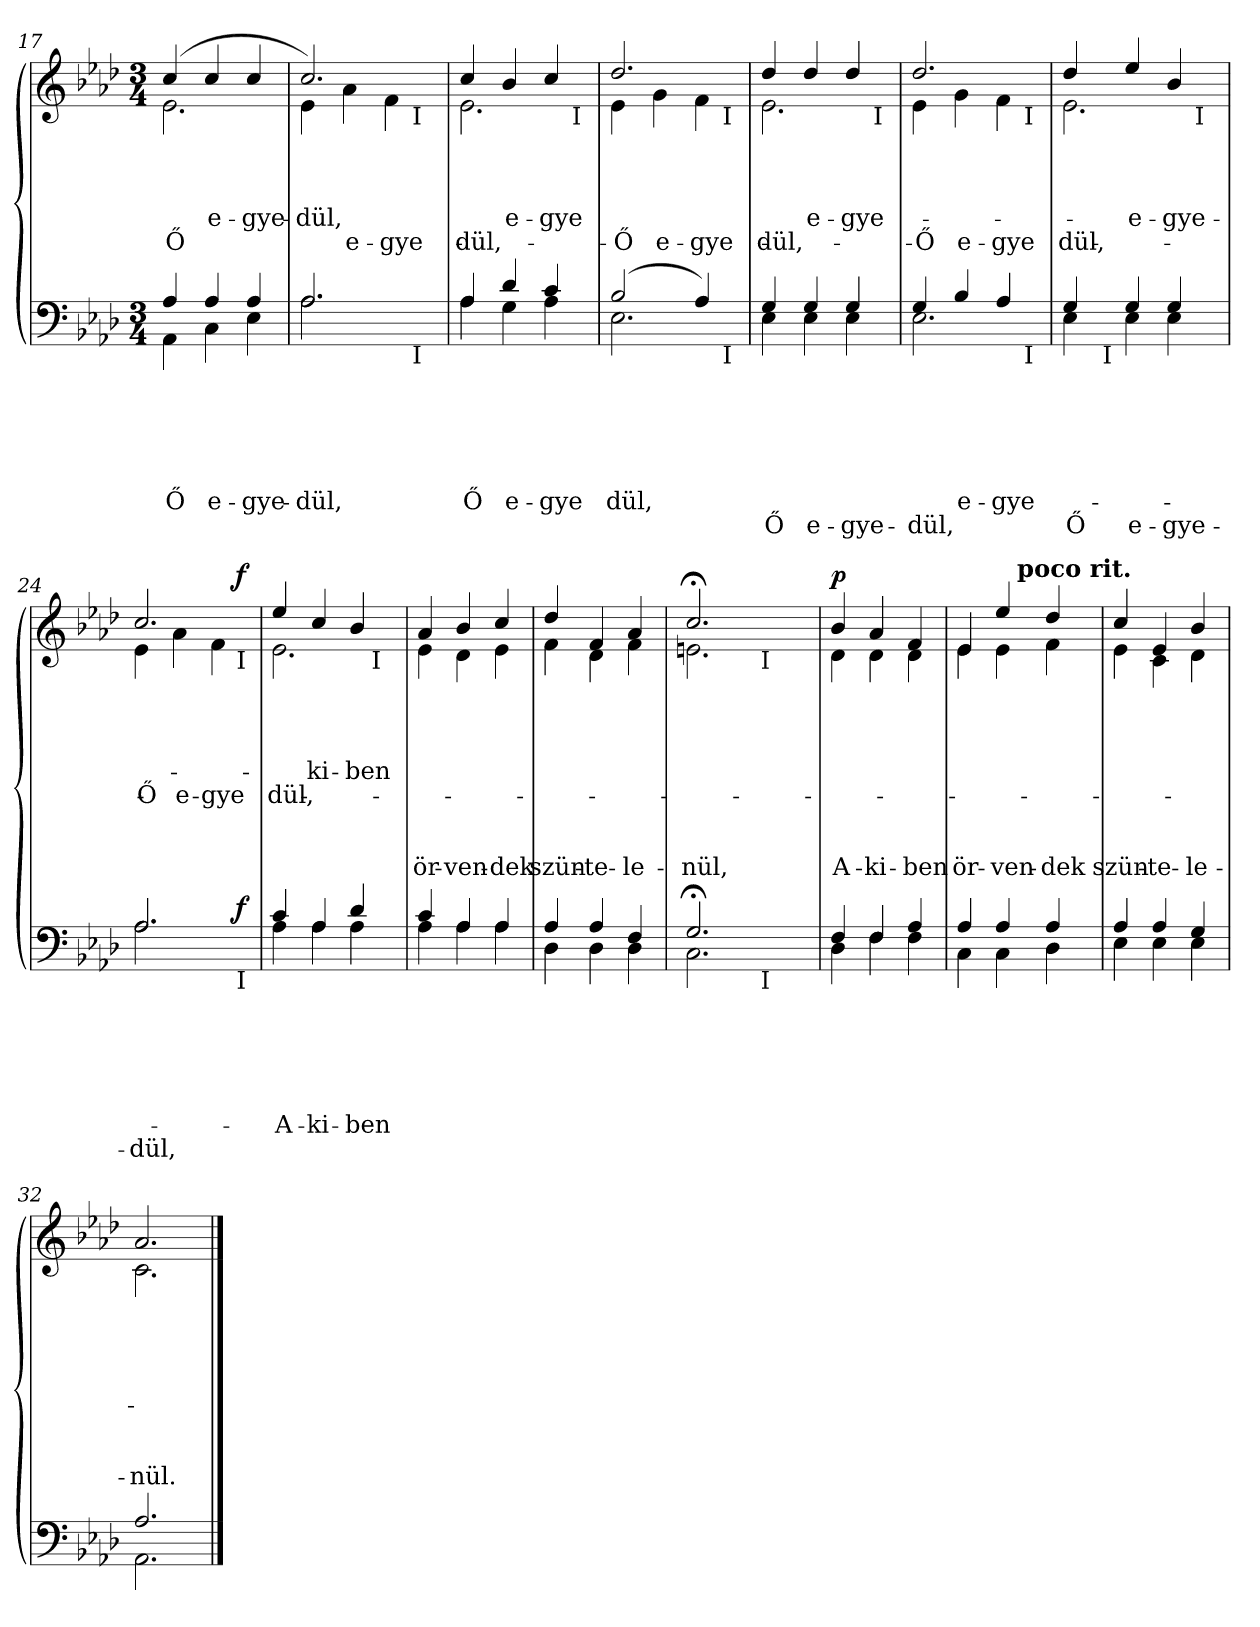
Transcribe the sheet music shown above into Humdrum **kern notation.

**kern	**text	**text	**text	**text	**text	**text	**text	**dynam	**kern	**text	**text	**text	**text	**text	**text	**text	**text	**dynam
*part2	*part2	*part2	*part2	*part2	*part2	*part2	*part2	*part2	*part1	*part1	*part1	*part1	*part1	*part1	*part1	*part1	*part1	*part1
*staff2	*staff2	*staff2	*staff2	*staff2	*staff2	*staff2	*staff2	*staff2	*staff1	*staff1	*staff1	*staff1	*staff1	*staff1	*staff1	*staff1	*staff1	*staff1
*clefF4	*	*	*	*	*	*	*	*	*clefG2	*	*	*	*	*	*	*	*	*
*k[b-e-a-d-]	*	*	*	*	*	*	*	*	*k[b-e-a-d-]	*	*	*	*	*	*	*	*	*
*A-:	*	*	*	*	*	*	*	*	*A-:	*	*	*	*	*	*	*	*	*
*M3/4	*	*	*	*	*	*	*	*	*M3/4	*	*	*	*	*	*	*	*	*
=17	=17	=17	=17	=17	=17	=17	=17	=17	=17	=17	=17	=17	=17	=17	=17	=17	=17	=17
!	!	!	!	!	!	!LO:LY:a	!	!	!	!	!	!	!	!	!	!	!	!
*^	*	*	*	*	*	*	*	*	*	*	*	*	*	*	*	*	*	*
!	!	!	!	!	!	!	!	!	!	!	!	!	!	!LO:LY:a	!	!	!	!	!
*	*	*	*	*	*	*	*	*	*	*^	*	*	*	*	*	*	*	*	*
!	!	!	!	!	!	!	!	!	!	!	!	!	!	!	!	!LO:LY:b	!	!	!	!
4A-/	4AA-\	.	.	.	.	.	Ő	.	.	(<4cc/	2.e-\	.	.	.	.	Ő	.	.	.	.
!	!	!	!	!	!	!	!LO:LY:a	!	!	!	!	!	!	!	!	!	!	!	!	!
!	!	!	!	!	!	!	!	!	!	!	!	!	!	!	!LO:LY:a	!	!	!	!	!
4A-/	4C\	.	.	.	.	.	e-	.	.	4cc/	.	.	.	.	e-	.	.	.	.	.
!	!	!	!	!	!	!	!LO:LY:a	!	!	!	!	!	!	!	!	!	!	!	!	!
!	!	!	!	!	!	!	!	!	!	!	!	!	!	!	!LO:LY:a	!	!	!	!	!
4A-/	4E-\	.	.	.	.	.	-gye-	.	.	4cc/	.	.	.	.	-gye-	.	.	.	.	.
*v	*v	*	*	*	*	*	*	*	*	*	*	*	*	*	*	*	*	*	*	*
*	*	*	*	*	*	*	*	*	*v	*v	*	*	*	*	*	*	*	*	*
=18	=18	=18	=18	=18	=18	=18	=18	=18	=18	=18	=18	=18	=18	=18	=18	=18	=18	=18
*^	*	*	*	*	*	*	*	*	*	*	*	*	*	*	*	*	*	*
!	!	!	!	!	!	!	!LO:LY:a	!	!	!	!	!	!	!	!	!	!	!	!
!	!	!	!	!	!	!	!	!	!	!	!	!	!	!LO:LY:a	!	!	!	!	!
*	*^	*	*	*	*	*	*	*	*	*^	*	*	*	*	*	*	*	*	*
*	*	*	*	*	*	*	*	*	*	*	*	*^	*	*	*	*	*	*	*	*	*
2.A-/	2.A-\	2ryy	.	.	.	.	.	-dül,	.	.	2.cc/)	4e-\	2ryy	.	.	.	-dül,	.	.	.	.	.
!	!	!	!	!	!	!	!	!	!	!	!	!	!	!	!	!	!	!LO:LY:b	!	!	!	!
.	.	.	.	.	.	.	.	.	.	.	.	4a-\	.	.	.	.	.	e-	.	.	.	.
!	!	!	!	!	!	!	!	!	!	!	!	!	!	!	!	!	!	!LO:LY:b	!	!	!	!
.	.	8ryy	.	.	.	.	.	.	.	.	.	4f\	8ryy	.	.	.	.	-gye-	.	.	.	.
!	!	!	!	!	!	!	!	!	!	!	!	!	!LO:TX:b:t=I	!	!	!	!	!	!	!	!	!
!	!	!LO:TX:b:t=I	!	!	!	!	!	!	!	!	!	!	!	!	!	!	!	!	!	!	!	!
.	.	8ryy	.	.	.	.	.	.	.	.	.	.	8ryy	.	.	.	.	.	.	.	.	.
*v	*v	*v	*	*	*	*	*	*	*	*	*	*	*	*	*	*	*	*	*	*	*	*
=19	=19	=19	=19	=19	=19	=19	=19	=19	=19	=19	=19	=19	=19	=19	=19	=19	=19	=19	=19	=19
*^	*	*	*	*	*	*	*	*	*	*	*	*	*	*	*	*	*	*	*	*
*	*^	*	*	*	*	*	*	*	*	*	*	*	*	*	*	*	*	*	*	*	*
!	!	!	!	!	!	!	!	!LO:LY:a	!	!	!	!	!	!	!	!	!	!	!	!	!	!
*	*v	*v	*	*	*	*	*	*	*	*	*	*	*	*	*	*	*	*	*	*	*	*
*	*^	*	*	*	*	*	*	*	*	*	*	*	*	*	*	*	*	*	*	*	*
!	!	!	!	!	!	!	!	!	!	!	!	!	!	!	!	!	!LO:LY:a	!	!	!	!	!
*	*v	*v	*	*	*	*	*	*	*	*	*	*	*	*	*	*	*	*	*	*	*	*
*	*^	*	*	*	*	*	*	*	*	*	*	*	*	*	*	*	*	*	*	*	*
!	!	!	!	!	!	!	!	!	!	!	!	!	!	!	!	!	!	!LO:LY:b	!	!	!	!
*	*v	*v	*	*	*	*	*	*	*	*	*	*	*	*	*	*	*	*	*	*	*	*
4A-/	4A-\	.	.	.	.	.	Ő	.	.	4cc/	2.e-\	2ryy	.	.	.	.	-dül,	.	.	.	.
!	!	!	!	!	!	!	!LO:LY:a	!	!	!	!	!	!	!	!	!	!	!	!	!	!
!	!	!	!	!	!	!	!	!	!	!	!	!	!	!	!	!LO:LY:a	!	!	!	!	!
4d-/	4G\	.	.	.	.	.	e-	.	.	4b-/	.	.	.	.	.	e-	.	.	.	.	.
!	!	!	!	!	!	!	!LO:LY:a	!	!	!	!	!	!	!	!	!	!	!	!	!	!
!	!	!	!	!	!	!	!	!	!	!	!	!	!	!	!	!LO:LY:a	!	!	!	!	!
4c/	4A-\	.	.	.	.	.	-gye­	.	.	4cc/	.	8ryy	.	.	.	-gye­	.	.	.	.	.
!	!	!	!	!	!	!	!	!	!	!	!	!LO:TX:b:t=I	!	!	!	!	!	!	!	!	!
.	.	.	.	.	.	.	.	.	.	.	.	8ryy	.	.	.	.	.	.	.	.	.
*v	*v	*	*	*	*	*	*	*	*	*	*	*	*	*	*	*	*	*	*	*	*
!!LO:LB:g=z	!!	!!
=20	=20	=20	=20	=20	=20	=20	=20	=20	=20	=20	=20	=20	=20	=20	=20	=20	=20	=20	=20	=20
*^	*	*	*	*	*	*	*	*	*	*	*	*	*	*	*	*	*	*	*	*
!	!	!	!	!	!	!	!LO:LY:a	!	!	!	!	!	!	!	!	!	!	!	!	!	!
!	!	!	!	!	!	!	!	!	!	!	!	!	!	!	!	!LO:LY:a	!	!	!	!	!
!	!	!	!	!	!	!	!	!	!	!	!	!	!	!	!	!	!LO:LY:b	!	!	!	!
*	*^	*	*	*	*	*	*	*	*	*	*	*	*	*	*	*	*	*	*	*	*
(>2B-/	2.E-\	2ryy	.	.	.	.	.	dül,	.	.	2.dd-/	4e-\	2ryy	.	.	.	.	Ő	.	.	.	.
!	!	!	!	!	!	!	!	!	!	!	!	!	!	!	!	!	!	!LO:LY:b	!	!	!	!
.	.	.	.	.	.	.	.	.	.	.	.	4g\	.	.	.	.	.	e-	.	.	.	.
!	!	!	!	!	!	!	!	!	!	!	!	!	!	!	!	!	!	!LO:LY:b	!	!	!	!
4A-/)	.	8ryy	.	.	.	.	.	.	.	.	.	4f\	8ryy	.	.	.	.	-gye-	.	.	.	.
!	!	!	!	!	!	!	!	!	!	!	!	!	!LO:TX:b:t=I	!	!	!	!	!	!	!	!	!
!	!	!LO:TX:b:t=I	!	!	!	!	!	!	!	!	!	!	!	!	!	!	!	!	!	!	!	!
.	.	8ryy	.	.	.	.	.	.	.	.	.	.	8ryy	.	.	.	.	.	.	.	.	.
*v	*v	*v	*	*	*	*	*	*	*	*	*	*	*	*	*	*	*	*	*	*	*	*
=21	=21	=21	=21	=21	=21	=21	=21	=21	=21	=21	=21	=21	=21	=21	=21	=21	=21	=21	=21	=21
*^	*	*	*	*	*	*	*	*	*	*	*	*	*	*	*	*	*	*	*	*
*	*^	*	*	*	*	*	*	*	*	*	*	*	*	*	*	*	*	*	*	*	*
!	!	!	!	!	!	!	!	!LO:LY:a	!	!	!	!	!	!	!	!	!	!	!	!	!	!
*	*v	*v	*	*	*	*	*	*	*	*	*	*	*	*	*	*	*	*	*	*	*	*
*	*^	*	*	*	*	*	*	*	*	*	*	*	*	*	*	*	*	*	*	*	*
!	!	!	!	!	!	!	!	!	!LO:LY:b	!	!	!	!	!	!	!	!	!	!	!	!	!
*	*v	*v	*	*	*	*	*	*	*	*	*	*	*	*	*	*	*	*	*	*	*	*
*	*^	*	*	*	*	*	*	*	*	*	*	*	*	*	*	*	*	*	*	*	*
!	!	!	!	!	!	!	!	!	!	!	!	!	!	!	!	!	!LO:LY:a	!	!	!	!	!
*	*v	*v	*	*	*	*	*	*	*	*	*	*	*	*	*	*	*	*	*	*	*	*
*	*^	*	*	*	*	*	*	*	*	*	*	*	*	*	*	*	*	*	*	*	*
!	!	!	!	!	!	!	!	!	!	!	!	!	!	!	!	!	!	!LO:LY:b	!	!	!	!
*	*v	*v	*	*	*	*	*	*	*	*	*	*	*	*	*	*	*	*	*	*	*	*
4G/	4E-\	.	.	.	.	.	.	Ő	.	4dd-/	2.e-\	2ryy	.	.	.	.	-dül,	.	.	.	.
!	!	!	!	!	!	!	!LO:LY:a	!	!	!	!	!	!	!	!	!	!	!	!	!	!
!	!	!	!	!	!	!	!	!LO:LY:b	!	!	!	!	!	!	!	!	!	!	!	!	!
!	!	!	!	!	!	!	!	!	!	!	!	!	!	!	!	!LO:LY:a	!	!	!	!	!
4G/	4E-\	.	.	.	.	.	.	e-	.	4dd-/	.	.	.	.	.	e-	.	.	.	.	.
!	!	!	!	!	!	!	!LO:LY:a	!	!	!	!	!	!	!	!	!	!	!	!	!	!
!	!	!	!	!	!	!	!	!LO:LY:b	!	!	!	!	!	!	!	!	!	!	!	!	!
!	!	!	!	!	!	!	!	!	!	!	!	!	!	!	!	!LO:LY:a	!	!	!	!	!
4G/	4E-\	.	.	.	.	.	.	-gye-	.	4dd-/	.	8ryy	.	.	.	-gye-	.	.	.	.	.
!	!	!	!	!	!	!	!	!	!	!	!	!LO:TX:b:t=I	!	!	!	!	!	!	!	!	!
.	.	.	.	.	.	.	.	.	.	.	.	8ryy	.	.	.	.	.	.	.	.	.
*v	*v	*	*	*	*	*	*	*	*	*	*	*	*	*	*	*	*	*	*	*	*
=22	=22	=22	=22	=22	=22	=22	=22	=22	=22	=22	=22	=22	=22	=22	=22	=22	=22	=22	=22	=22
*^	*	*	*	*	*	*	*	*	*	*	*	*	*	*	*	*	*	*	*	*
!	!	!	!	!	!	!	!LO:LY:a	!	!	!	!	!	!	!	!	!	!	!	!	!	!
!	!	!	!	!	!	!	!	!LO:LY:b	!	!	!	!	!	!	!	!	!	!	!	!	!
!	!	!	!	!	!	!	!	!	!	!	!	!	!	!	!	!LO:LY:a	!	!	!	!	!
!	!	!	!	!	!	!	!	!	!	!	!	!	!	!	!	!	!LO:LY:b	!	!	!	!
*	*^	*	*	*	*	*	*	*	*	*	*	*	*	*	*	*	*	*	*	*	*
4G/	2.E-\	2ryy	.	.	.	.	.	.	-dül,	.	2.dd-/	4e-\	2ryy	.	.	.	.	Ő	.	.	.	.
!	!	!	!	!	!	!	!	!LO:LY:a	!	!	!	!	!	!	!	!	!	!	!	!	!	!
!	!	!	!	!	!	!	!	!	!	!	!	!	!	!	!	!	!	!LO:LY:b	!	!	!	!
4B-/	.	.	.	.	.	.	.	e-	.	.	.	4g\	.	.	.	.	.	e-	.	.	.	.
!	!	!	!	!	!	!	!	!LO:LY:a	!	!	!	!	!	!	!	!	!	!	!	!	!	!
!	!	!	!	!	!	!	!	!	!	!	!	!	!	!	!	!	!	!LO:LY:b	!	!	!	!
4A-/	.	8ryy	.	.	.	.	.	-gye-	.	.	.	4f\	8ryy	.	.	.	.	-gye-	.	.	.	.
!	!	!	!	!	!	!	!	!	!	!	!	!	!LO:TX:b:t=I	!	!	!	!	!	!	!	!	!
!	!	!LO:TX:b:t=I	!	!	!	!	!	!	!	!	!	!	!	!	!	!	!	!	!	!	!	!
.	.	8ryy	.	.	.	.	.	.	.	.	.	.	8ryy	.	.	.	.	.	.	.	.	.
=23	=23	=23	=23	=23	=23	=23	=23	=23	=23	=23	=23	=23	=23	=23	=23	=23	=23	=23	=23	=23	=23	=23
!	!	!	!	!	!	!	!	!LO:LY:a	!	!	!	!	!	!	!	!	!	!	!	!	!	!
!	!	!	!	!	!	!	!	!	!LO:LY:b	!	!	!	!	!	!	!	!	!	!	!	!	!
!	!	!	!	!	!	!	!	!	!	!	!	!	!	!	!	!	!LO:LY:a	!	!	!	!	!
!	!	!	!	!	!	!	!	!	!	!	!	!	!	!	!	!	!	!LO:LY:b	!	!	!	!
4G/	4E-\	8ryy	.	.	.	.	.	.	Ő	.	4dd-/	2.e-\	2ryy	.	.	.	.	-dül,	.	.	.	.
.	.	32ryy	.	.	.	.	.	.	.	.	.	.	.	.	.	.	.	.	.	.	.	.
!	!	!LO:TX:b:t=I	!	!	!	!	!	!	!	!	!	!	!	!	!	!	!	!	!	!	!	!
.	.	2ryy	.	.	.	.	.	.	.	.	.	.	.	.	.	.	.	.	.	.	.	.
!	!	!	!	!	!	!	!	!LO:LY:a	!	!	!	!	!	!	!	!	!	!	!	!	!	!
!	!	!	!	!	!	!	!	!	!LO:LY:b	!	!	!	!	!	!	!	!	!	!	!	!	!
!	!	!	!	!	!	!	!	!	!	!	!	!	!	!	!	!	!LO:LY:a	!	!	!	!	!
4G/	4E-\	.	.	.	.	.	.	.	e-	.	4ee-/	.	.	.	.	.	e-	.	.	.	.	.
!	!	!	!	!	!	!	!	!LO:LY:a	!	!	!	!	!	!	!	!	!	!	!	!	!	!
!	!	!	!	!	!	!	!	!	!LO:LY:b	!	!	!	!	!	!	!	!	!	!	!	!	!
!	!	!	!	!	!	!	!	!	!	!	!	!	!	!	!	!	!LO:LY:a	!	!	!	!	!
4G/	4E-\	.	.	.	.	.	.	.	-gye-	.	4b-/	.	8ryy	.	.	.	-gye-	.	.	.	.	.
!	!	!	!	!	!	!	!	!	!	!	!	!	!LO:TX:b:t=I	!	!	!	!	!	!	!	!	!
.	.	.	.	.	.	.	.	.	.	.	.	.	8ryy	.	.	.	.	.	.	.	.	.
.	.	16.ryy	.	.	.	.	.	.	.	.	.	.	.	.	.	.	.	.	.	.	.	.
=24	=24	=24	=24	=24	=24	=24	=24	=24	=24	=24	=24	=24	=24	=24	=24	=24	=24	=24	=24	=24	=24	=24
!	!	!	!	!	!	!	!	!LO:LY:a	!	!	!	!	!	!	!	!	!	!	!	!	!	!
!	!	!	!	!	!	!	!	!	!LO:LY:b	!	!	!	!	!	!	!	!	!	!	!	!	!
!	!	!	!	!	!	!	!	!	!	!	!	!	!	!	!	!	!LO:LY:a	!	!	!	!	!
!	!	!	!	!	!	!	!	!	!	!	!	!	!	!	!	!	!	!LO:LY:b	!	!	!	!
2.A-/	2.A-\	2ryy	.	.	.	.	.	.	-dül,	.	2.cc/	4e-\	2ryy	.	.	.	.	Ő	.	.	.	.
!	!	!	!	!	!	!	!	!	!	!	!	!	!	!	!	!	!	!LO:LY:b	!	!	!	!
.	.	.	.	.	.	.	.	.	.	.	.	4a-\	.	.	.	.	.	e-	.	.	.	.
!	!	!	!	!	!	!	!	!	!	!	!	!	!	!	!	!	!	!LO:LY:b	!	!	!	!
.	.	8ryy	.	.	.	.	.	.	.	.	.	4f\	8ryy	.	.	.	.	-gye-	.	.	.	.
!	!	!	!	!	!	!	!	!	!	!	!	!	!LO:TX:b:t=I	!	!	!	!	!	!	!	!	!
!	!	!LO:TX:b:t=I	!	!	!	!	!	!	!	!	!	!	!	!	!	!	!	!	!	!	!	!
!	!	!	!	!	!	!	!	!	!	!LO:DY:a	!	!	!	!	!	!	!	!	!	!	!	!LO:DY:a
.	.	8ryy	.	.	.	.	.	.	.	f	.	.	8ryy	.	.	.	.	.	.	.	.	f
*v	*v	*v	*	*	*	*	*	*	*	*	*	*	*	*	*	*	*	*	*	*	*	*
=25	=25	=25	=25	=25	=25	=25	=25	=25	=25	=25	=25	=25	=25	=25	=25	=25	=25	=25	=25	=25
*^	*	*	*	*	*	*	*	*	*	*	*	*	*	*	*	*	*	*	*	*
*	*^	*	*	*	*	*	*	*	*	*	*	*	*	*	*	*	*	*	*	*	*
!	!	!	!	!	!	!	!	!LO:LY:a	!	!	!	!	!	!	!	!	!	!	!	!	!	!
*	*v	*v	*	*	*	*	*	*	*	*	*	*	*	*	*	*	*	*	*	*	*	*
*	*^	*	*	*	*	*	*	*	*	*	*	*	*	*	*	*	*	*	*	*	*
!	!	!	!	!	!	!	!	!	!	!	!	!	!	!	!	!	!LO:LY:a	!	!	!	!	!
*	*v	*v	*	*	*	*	*	*	*	*	*	*	*	*	*	*	*	*	*	*	*	*
*	*^	*	*	*	*	*	*	*	*	*	*	*	*	*	*	*	*	*	*	*	*
!	!	!	!	!	!	!	!	!	!	!	!	!	!	!	!	!	!	!LO:LY:b	!	!	!	!
*	*v	*v	*	*	*	*	*	*	*	*	*	*	*	*	*	*	*	*	*	*	*	*
4c/	4A-\	.	.	.	.	.	A-	.	.	4ee-/	2.e-\	2ryy	.	.	.	.	-dül,	.	.	.	.
!	!	!	!	!	!	!	!LO:LY:a	!	!	!	!	!	!	!	!	!	!	!	!	!	!
!	!	!	!	!	!	!	!	!	!	!	!	!	!	!	!	!LO:LY:a	!	!	!	!	!
4A-/	4A-\	.	.	.	.	.	-ki-	.	.	4cc/	.	.	.	.	.	-ki-	.	.	.	.	.
!	!	!	!	!	!	!	!LO:LY:a	!	!	!	!	!	!	!	!	!	!	!	!	!	!
!	!	!	!	!	!	!	!	!	!	!	!	!	!	!	!	!LO:LY:a	!	!	!	!	!
4d-/	4A-\	.	.	.	.	.	-ben	.	.	4b-/	.	16.ryy	.	.	.	-ben	.	.	.	.	.
!	!	!	!	!	!	!	!	!	!	!	!	!LO:TX:b:t=I	!	!	!	!	!	!	!	!	!
.	.	.	.	.	.	.	.	.	.	.	.	8ryy	.	.	.	.	.	.	.	.	.
.	.	.	.	.	.	.	.	.	.	.	.	32ryy	.	.	.	.	.	.	.	.	.
*	*	*	*	*	*	*	*	*	*	*v	*v	*v	*	*	*	*	*	*	*	*	*
!!LO:LB:g=z
=26	=26	=26	=26	=26	=26	=26	=26	=26	=26	=26	=26	=26	=26	=26	=26	=26	=26	=26	=26
*	*	*	*	*	*	*	*	*	*	*^	*	*	*	*	*	*	*	*	*
*	*	*	*	*	*	*	*	*	*	*	*^	*	*	*	*	*	*	*	*	*
!	!	!	!	!	!	!	!	!	!	!	!	!	!	!	!	!	!	!	!	!LO:LY:b	!
*	*	*	*	*	*	*	*	*	*	*	*v	*v	*	*	*	*	*	*	*	*	*
4c/	4A-\	.	.	.	.	.	.	.	.	4a-/	4e-\	.	.	.	.	.	.	.	ör-	.
!	!	!	!	!	!	!	!	!	!	!	!	!	!	!	!	!	!	!	!LO:LY:b	!
4A-/	4A-\	.	.	.	.	.	.	.	.	4b-/	4d-\	.	.	.	.	.	.	.	-ven-	.
!	!	!	!	!	!	!	!	!	!	!	!	!	!	!	!	!	!	!	!LO:LY:b	!
4A-/	4A-\	.	.	.	.	.	.	.	.	4cc/	4e-\	.	.	.	.	.	.	.	-dek	.
=27	=27	=27	=27	=27	=27	=27	=27	=27	=27	=27	=27	=27	=27	=27	=27	=27	=27	=27	=27	=27
!	!	!	!	!	!	!	!	!	!	!	!	!	!	!	!	!	!	!	!LO:LY:b	!
4A-/	4D-\	.	.	.	.	.	.	.	.	4dd-/	4f\	.	.	.	.	.	.	.	szün-	.
!	!	!	!	!	!	!	!	!	!	!	!	!	!	!	!	!	!	!	!LO:LY:b	!
4A-/	4D-\	.	.	.	.	.	.	.	.	4f/	4d-\	.	.	.	.	.	.	.	-te-	.
!	!	!	!	!	!	!	!	!	!	!	!	!	!	!	!	!	!	!	!LO:LY:b	!
4F/	4D-\	.	.	.	.	.	.	.	.	4a-/	4f\	.	.	.	.	.	.	.	-le-	.
*	*	*	*	*	*	*	*	*	*	*v	*v	*	*	*	*	*	*	*	*	*
=28	=28	=28	=28	=28	=28	=28	=28	=28	=28	=28	=28	=28	=28	=28	=28	=28	=28	=28	=28
*	*	*	*	*	*	*	*	*	*	*^	*	*	*	*	*	*	*	*	*
!	!	!	!	!	!	!	!	!	!	!	!	!	!	!	!	!	!	!	!LO:LY:b	!
*	*^	*	*	*	*	*	*	*	*	*	*^	*	*	*	*	*	*	*	*	*
2.G;/	2.C\	4ryy	.	.	.	.	.	.	.	.	2.cc;/	2.en\	4ryy	.	.	.	.	.	.	.	-nül,	.
.	.	8ryy	.	.	.	.	.	.	.	.	.	.	8ryy	.	.	.	.	.	.	.	.	.
.	.	32ryy	.	.	.	.	.	.	.	.	.	.	32ryy	.	.	.	.	.	.	.	.	.
!	!	!	!	!	!	!	!	!	!	!	!	!	!LO:TX:b:t=I	!	!	!	!	!	!	!	!	!
!	!	!LO:TX:b:t=I	!	!	!	!	!	!	!	!	!	!	!	!	!	!	!	!	!	!	!	!
.	.	4ryy	.	.	.	.	.	.	.	.	.	.	4ryy	.	.	.	.	.	.	.	.	.
.	.	16.ryy	.	.	.	.	.	.	.	.	.	.	16.ryy	.	.	.	.	.	.	.	.	.
*	*v	*v	*	*	*	*	*	*	*	*	*	*	*	*	*	*	*	*	*	*	*	*
*	*	*	*	*	*	*	*	*	*	*v	*v	*v	*	*	*	*	*	*	*	*	*
=29	=29	=29	=29	=29	=29	=29	=29	=29	=29	=29	=29	=29	=29	=29	=29	=29	=29	=29	=29
*	*^	*	*	*	*	*	*	*	*	*^	*	*	*	*	*	*	*	*	*
*	*	*	*	*	*	*	*	*	*	*	*	*^	*	*	*	*	*	*	*	*	*
!	!	!	!	!	!	!	!	!	!	!	!	!	!	!	!	!	!	!	!	!	!LO:LY:b	!LO:DY:a
*	*v	*v	*	*	*	*	*	*	*	*	*	*	*	*	*	*	*	*	*	*	*	*
*	*	*	*	*	*	*	*	*	*	*	*v	*v	*	*	*	*	*	*	*	*	*
4F/	4D-\	.	.	.	.	.	.	.	.	4b-/	4d-\	.	.	.	.	.	.	.	A-	p
!	!	!	!	!	!	!	!	!	!	!	!	!	!	!	!	!	!	!	!LO:LY:b	!
4F/	4F\	.	.	.	.	.	.	.	.	4a-/	4d-\	.	.	.	.	.	.	.	-ki-	.
!	!	!	!	!	!	!	!	!	!	!	!	!	!	!	!	!	!	!	!LO:LY:b	!
4A-/	4F\	.	.	.	.	.	.	.	.	4f/	4d-\	.	.	.	.	.	.	.	-ben	.
*	*	*	*	*	*	*	*	*	*	*v	*v	*	*	*	*	*	*	*	*	*
=30	=30	=30	=30	=30	=30	=30	=30	=30	=30	=30	=30	=30	=30	=30	=30	=30	=30	=30	=30
*	*	*	*	*	*	*	*	*	*	*^	*	*	*	*	*	*	*	*	*
!	!	!	!	!	!	!	!	!	!	!	!	!	!	!	!	!	!	!	!LO:LY:b	!
*	*	*	*	*	*	*	*	*	*	*	*^	*	*	*	*	*	*	*	*	*
4A-/	4C\	.	.	.	.	.	.	.	.	4e-/	4e-\	4ryy	.	.	.	.	.	.	.	ör-	.
!	!	!	!	!	!	!	!	!	!	!	!	!	!	!	!	!	!	!	!	!LO:LY:b	!
4A-/	4C\	.	.	.	.	.	.	.	.	4ee-/	4e-\	16.ryy	.	.	.	.	.	.	.	-ven-	.
!	!	!	!	!	!	!	!	!	!	!	!	!LO:TX:a:B:t=poco  rit.	!	!	!	!	!	!	!	!	!
.	.	.	.	.	.	.	.	.	.	.	.	4ryy	.	.	.	.	.	.	.	.	.
!	!	!	!	!	!	!	!	!	!	!	!	!	!	!	!	!	!	!	!	!LO:LY:b	!
4A-/	4D-\	.	.	.	.	.	.	.	.	4dd-/	4f\	.	.	.	.	.	.	.	.	-dek	.
.	.	.	.	.	.	.	.	.	.	.	.	8ryy	.	.	.	.	.	.	.	.	.
.	.	.	.	.	.	.	.	.	.	.	.	32ryy	.	.	.	.	.	.	.	.	.
*	*	*	*	*	*	*	*	*	*	*v	*v	*v	*	*	*	*	*	*	*	*	*
=31	=31	=31	=31	=31	=31	=31	=31	=31	=31	=31	=31	=31	=31	=31	=31	=31	=31	=31	=31
*	*	*	*	*	*	*	*	*	*	*^	*	*	*	*	*	*	*	*	*
*	*	*	*	*	*	*	*	*	*	*	*^	*	*	*	*	*	*	*	*	*
!	!	!	!	!	!	!	!	!	!	!	!	!	!	!	!	!	!	!	!	!LO:LY:b	!
*	*	*	*	*	*	*	*	*	*	*	*v	*v	*	*	*	*	*	*	*	*	*
4A-/	4E-\	.	.	.	.	.	.	.	.	4cc/	4e-\	.	.	.	.	.	.	.	szün-	.
!	!	!	!	!	!	!	!	!	!	!	!	!	!	!	!	!	!	!	!LO:LY:b	!
4A-/	4E-\	.	.	.	.	.	.	.	.	4e-/	4c\	.	.	.	.	.	.	.	-te-	.
!	!	!	!	!	!	!	!	!	!	!	!	!	!	!	!	!	!	!	!LO:LY:b	!
4G/	4E-\	.	.	.	.	.	.	.	.	4b-/	4d-\	.	.	.	.	.	.	.	-le-	.
=32	=32	=32	=32	=32	=32	=32	=32	=32	=32	=32	=32	=32	=32	=32	=32	=32	=32	=32	=32	=32
!	!	!	!	!	!	!	!	!	!	!	!	!	!	!	!	!	!	!	!LO:LY:b	!
2.A-/	2.AA-\	.	.	.	.	.	.	.	.	2.a-/	2.c\	.	.	.	.	.	.	.	-nül.	.
*v	*v	*	*	*	*	*	*	*	*	*	*	*	*	*	*	*	*	*	*	*
*	*	*	*	*	*	*	*	*	*v	*v	*	*	*	*	*	*	*	*	*
==	==	==	==	==	==	==	==	==	==	==	==	==	==	==	==	==	==	==
*-	*-	*-	*-	*-	*-	*-	*-	*-	*-	*-	*-	*-	*-	*-	*-	*-	*-	*-
